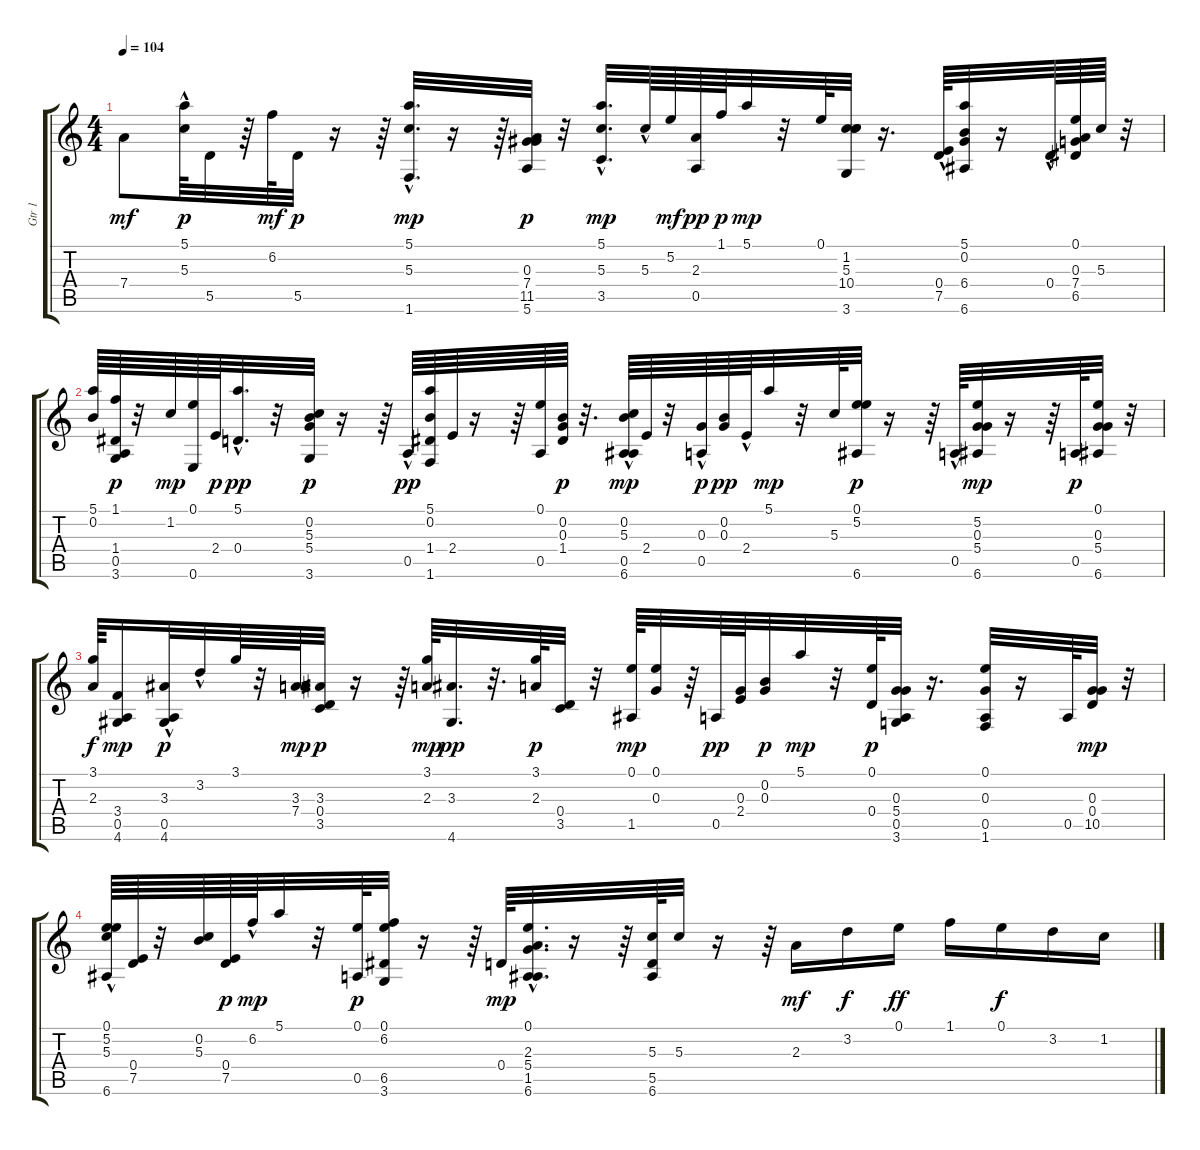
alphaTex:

\track ("Gtr 1" "Gtr 1") {instrument acousticguitarsteel}
\staff {score tabs}
\tuning (E4 B3 G3 D3 A2 E2) {hide}
\ts (4 4)
\tempo 104
\clef g2
\ks c
7.4.8{dy mf} (5.1{hac} 5.3).64{dy p} 5.5.32 r.64 6.2.64{dy mf} 5.5.32{dy p} r.16 r.64 (5.1{hac} 5.3 1.6).32{d dy mp} r.16 r.64 (0.3 7.4 11.5 5.6).32{dy p} r.32 (5.1 5.3 3.5{hac}).32{d dy mp} 5.3{hac}.64 5.2.64{dy mf} (2.3 0.5).64{dy pp} 1.1.64{dy p} 5.1.32{dy mp} r.32 0.1.64 (1.2 5.3 10.4 3.6).32 r.16{d} (0.4{hac} 7.5{hac}).64 (5.1 0.2 6.4 6.6).32 r.16 0.4{hac}.64 (0.1 0.3 7.4 6.5).64 5.3.64 r.32 |
(5.1 0.2).64 (1.1 1.4 0.5 3.6).64{dy p} r.32 1.2.64{dy mp} (0.1 0.6).64 2.4.64{dy p} (5.1{hac} 0.4).32{d dy pp} r.32 (0.2 5.3 5.4 3.6).32{dy p} r.16 r.64 0.5{hac}.64{dy pp} (5.1 0.2 1.4 1.6).64 2.4.64 r.16 r.64 (0.1 0.5).64 (0.2 0.3 1.4).64{dy p} r.32{d} (0.2 5.3{hac} 0.5 6.6).64{dy mp} 2.4.64 r.32 (0.3{hac} 0.5).64{dy p} (0.2 0.3).64{dy pp} 2.4{hac}.64 5.1.32{dy mp} r.32 5.3.64 (0.1 5.2 6.6).32{dy p} r.16 r.64 0.5{hac}.64 (5.2 0.3 5.4 6.6).32{dy mp} r.16 r.64 0.5.64{dy p} (0.1 0.3 5.4 6.6).32 r.32 |
(3.1 2.3).64{dy f} (3.4 0.5 4.6).16{dy mp} (3.3{hac} 0.5 4.6).32{dy p} 3.2{hac}.32 3.1.64 r.32 (3.3 7.4).64{dy mp} (3.3 0.4 3.5).32{dy p} r.16 r.64 (3.1 2.3).64{dy mp} (3.3 4.6).32{d dy pp} r.32{d} (3.1 2.3).64{dy p} (0.4 3.5).32 r.32 (0.1 1.5).64{dy mp} (0.1 0.3).32 r.64 0.5.64{dy pp} (0.3 2.4).64 (0.2 0.3).32{dy p} 5.1.32{dy mp} r.32 (0.1 0.4).64{dy p} (0.3 5.4 0.5 3.6).32 r.16{d} (0.1 0.3 0.5 1.6).32 r.16 0.5.64 (0.3 0.4 10.5).32{dy mp} r.32 |
(0.1 5.2 5.3{hac} 6.6).64 (0.4 7.5).64 r.32 (0.2 5.3).64 (0.4 7.5).64{dy p} 6.2{hac}.64{dy mp} 5.1.32 r.32 (0.1 0.5).64{dy p} (0.1 6.2 6.5 3.6).32 r.16 r.64 0.4.64{dy mp} (0.1{hac} 2.3{hac} 5.4 1.5 6.6).32{d} r.16 r.64 (5.3 5.5 6.6).64 5.3.32 r.16 r.64 2.3.16{dy mf} 3.2.16{dy f} 0.1.16{dy ff} 1.1.16 0.1.16{dy f} 3.2.16 1.2.16
